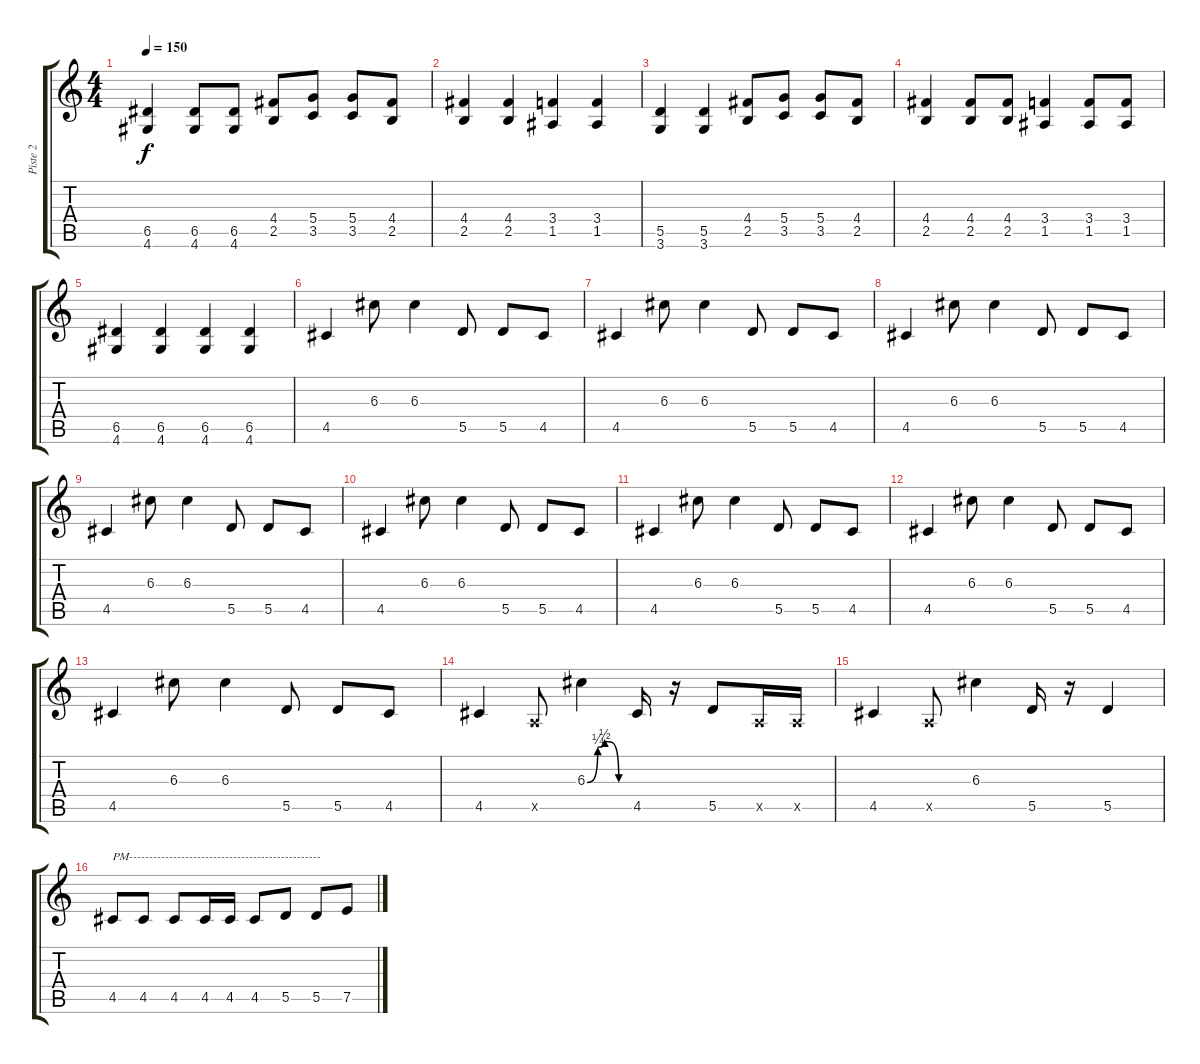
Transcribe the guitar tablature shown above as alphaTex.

\track ("Piste 2" "Piste 2") {instrument overdrivenguitar}
\staff {score tabs}
\tuning (E4 B3 G3 D3 A2 E2) {hide}
\ts (4 4)
\tempo 150
\clef g2
\ks c
(6.5 4.6).4{dy f} (6.5 4.6).8 (6.5 4.6).8 (4.4 2.5).8 (5.4 3.5).8 (5.4 3.5).8 (4.4 2.5).8 |
(4.4 2.5).4 (4.4 2.5).4 (3.4 1.5).4 (3.4 1.5).4 |
(5.5 3.6).4 (5.5 3.6).4 (4.4 2.5).8 (5.4 3.5).8 (5.4 3.5).8 (4.4 2.5).8 |
(4.4 2.5).4 (4.4 2.5).8 (4.4 2.5).8 (3.4 1.5).4 (3.4 1.5).8 (3.4 1.5).8 |
(6.5 4.6).4 (6.5 4.6).4 (6.5 4.6).4 (6.5 4.6).4 |
4.5.4 6.3.8 6.3.4 5.5.8 5.5.8 4.5.8 |
4.5.4 6.3.8 6.3.4 5.5.8 5.5.8 4.5.8 |
4.5.4 6.3.8 6.3.4 5.5.8 5.5.8 4.5.8 |
4.5.4 6.3.8 6.3.4 5.5.8 5.5.8 4.5.8 |
4.5.4 6.3.8 6.3.4 5.5.8 5.5.8 4.5.8 |
4.5.4 6.3.8 6.3.4 5.5.8 5.5.8 4.5.8 |
4.5.4 6.3.8 6.3.4 5.5.8 5.5.8 4.5.8 |
4.5.4 6.3.8 6.3.4 5.5.8 5.5.8 4.5.8 |
4.5.4 0.5{x}.8 6.3{be (custom 0 0 15 1 25 2 30 2 45 0 60 0)}.4 4.5.16 r.16 5.5.8 0.5{x}.16 0.5{x}.16 |
4.5.4 0.5{x}.8 6.3.4 5.5.16 r.16 5.5.4 |
4.5.8{txt "PM------------------------------------------------"} 4.5.8 4.5.8 4.5.16 4.5.16 4.5.8 5.5.8 5.5.8 7.5.8
